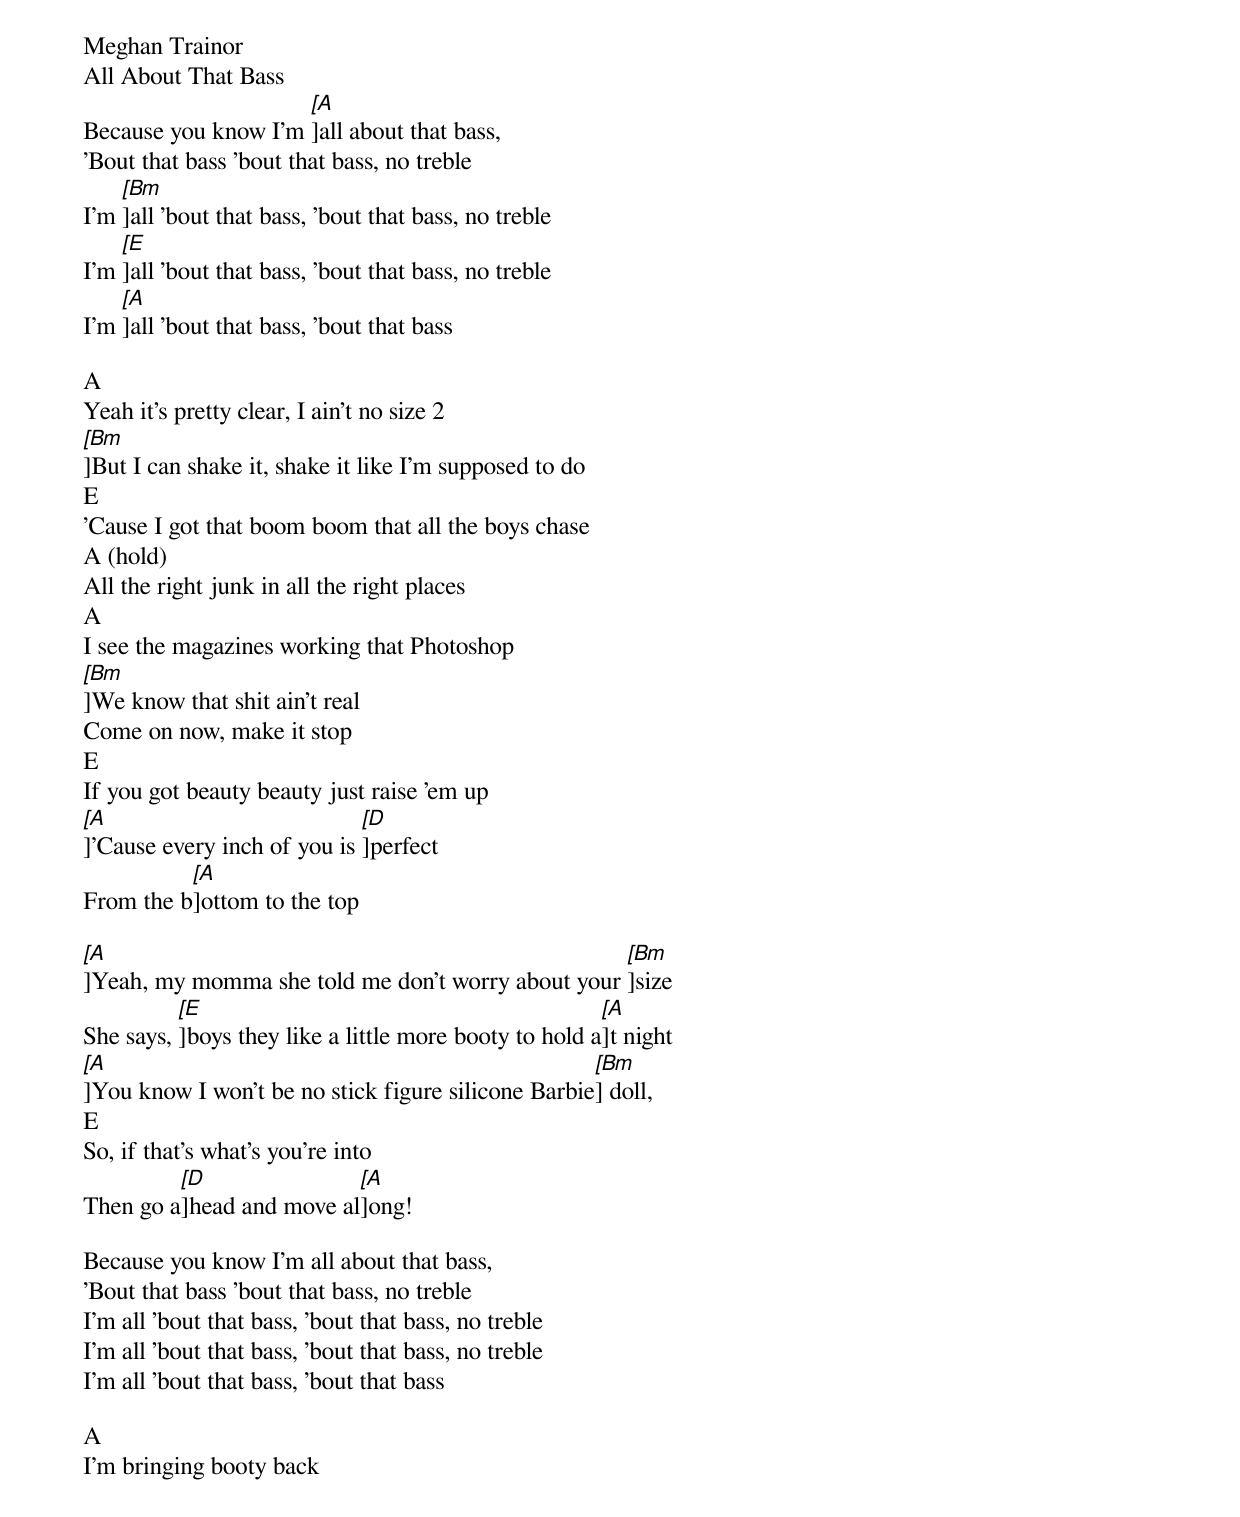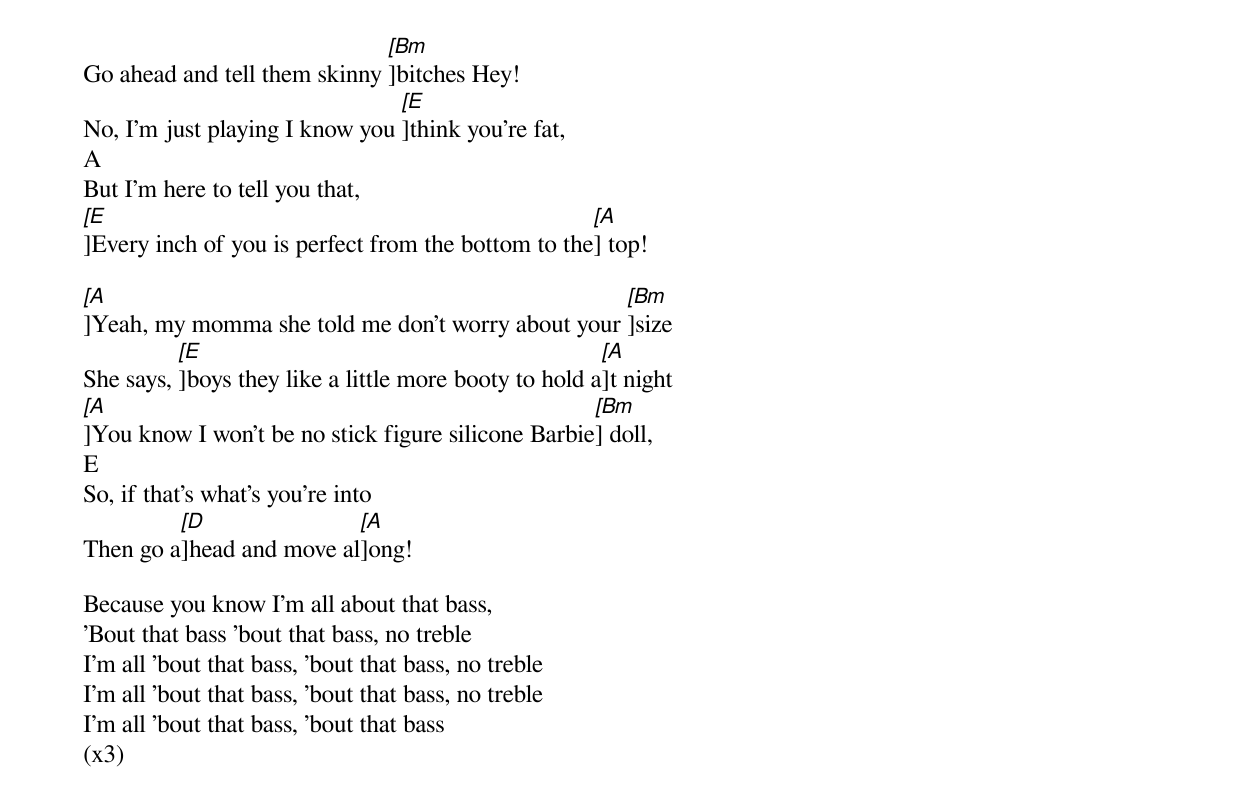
Meghan Trainor
All About That Bass
Because you know I'm [[A]]all about that bass,
'Bout that bass 'bout that bass, no treble
I'm [[Bm]]all 'bout that bass, 'bout that bass, no treble
I'm [[E]]all 'bout that bass, 'bout that bass, no treble
I'm [[A]]all 'bout that bass, 'bout that bass

A
Yeah it's pretty clear, I ain't no size 2
[[Bm]]But I can shake it, shake it like I'm supposed to do
E
'Cause I got that boom boom that all the boys chase
A (hold)
All the right junk in all the right places
A
I see the magazines working that Photoshop
[[Bm]]We know that shit ain't real
Come on now, make it stop
E
If you got beauty beauty just raise 'em up
[[A]]'Cause every inch of you is [[D]]perfect
From the b[[A]]ottom to the top

[[A]]Yeah, my momma she told me don't worry about your [[Bm]]size
She says, [[E]]boys they like a little more booty to hold a[[A]]t night
[[A]]You know I won't be no stick figure silicone Barbie[[Bm]] doll,
E
So, if that's what's you're into
Then go a[[D]]head and move al[[A]]ong!

Because you know I'm all about that bass,
'Bout that bass 'bout that bass, no treble
I'm all 'bout that bass, 'bout that bass, no treble
I'm all 'bout that bass, 'bout that bass, no treble
I'm all 'bout that bass, 'bout that bass

A
I'm bringing booty back
Go ahead and tell them skinny [[Bm]]bitches Hey!
No, I'm just playing I know you [[E]]think you're fat,
A
But I'm here to tell you that,
[[E]]Every inch of you is perfect from the bottom to the[[A]] top!

[[A]]Yeah, my momma she told me don't worry about your [[Bm]]size
She says, [[E]]boys they like a little more booty to hold a[[A]]t night
[[A]]You know I won't be no stick figure silicone Barbie[[Bm]] doll,
E
So, if that's what's you're into
Then go a[[D]]head and move al[[A]]ong!

Because you know I'm all about that bass,
'Bout that bass 'bout that bass, no treble
I'm all 'bout that bass, 'bout that bass, no treble
I'm all 'bout that bass, 'bout that bass, no treble
I'm all 'bout that bass, 'bout that bass
(x3)
